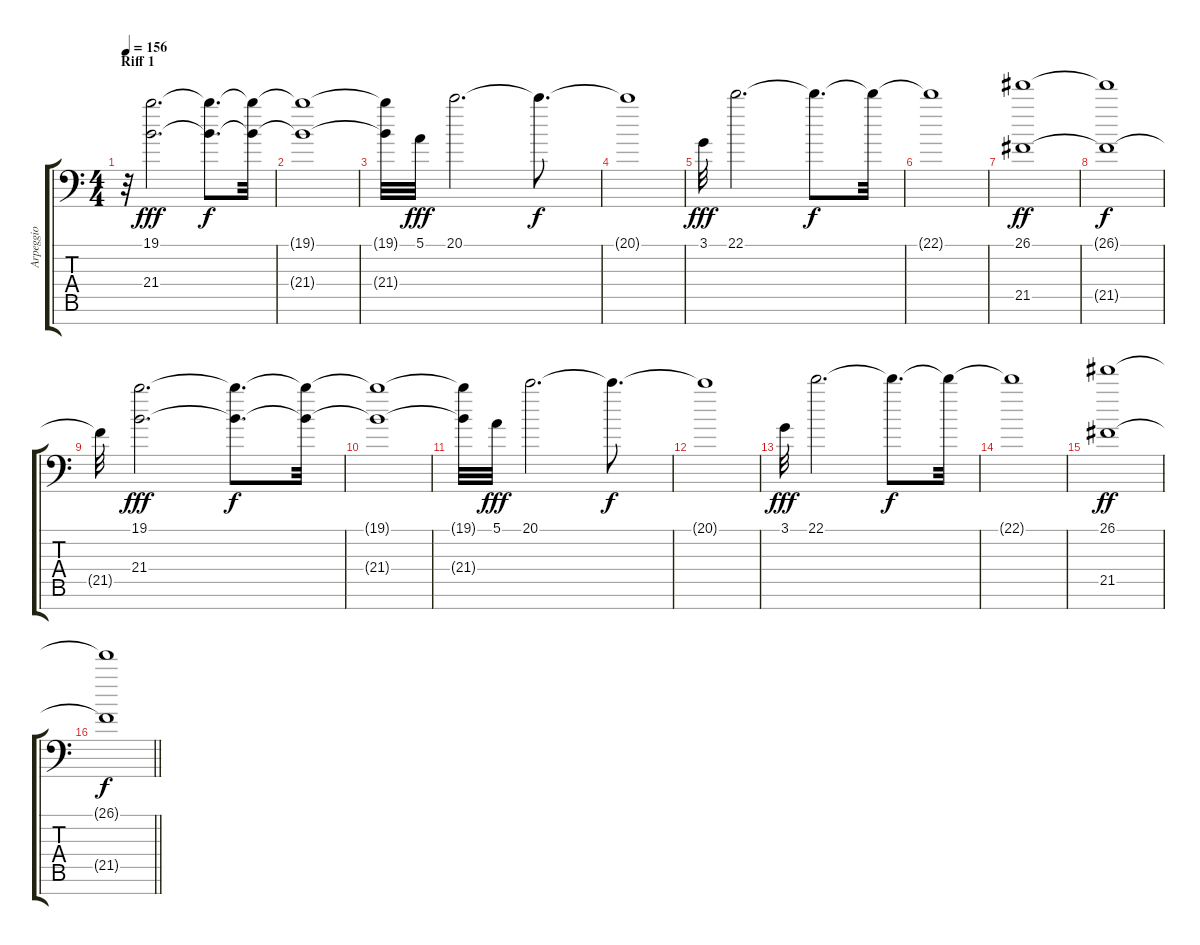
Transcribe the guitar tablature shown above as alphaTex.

\track ("Arpeggio" "Arpeggio") {instrument lead6voice}
\staff {score tabs}
\tuning (E4 B3 G3 D3 A2 E2 C-1) {hide}
\ts (4 4)
\section ("" "Riff 1")
\tempo 156
\clef f4
\ks c
r.32{dy f} (19.1 21.4).2{d dy fff} (19.1{t} 21.4{t}).8{d dy f} (19.1{t} 21.4{t}).32 |
(19.1{t} 21.4{t}).1 |
(19.1{t} 21.4{t}).32 5.1.32{dy fff} 20.1.2{d} 20.1{t}.8{d dy f} |
20.1{t}.1 |
3.1.32{dy fff} 22.1.2{d} 22.1{t}.8{d dy f} 22.1{t}.32 |
22.1{t}.1 |
(26.1 21.5).1{dy ff} |
(26.1{t} 21.5{t}).1{dy f} |
21.5{t}.32 (19.1 21.4).2{d dy fff} (19.1{t} 21.4{t}).8{d dy f} (19.1{t} 21.4{t}).32 |
(19.1{t} 21.4{t}).1 |
(19.1{t} 21.4{t}).32 5.1.32{dy fff} 20.1.2{d} 20.1{t}.8{d dy f} |
20.1{t}.1 |
3.1.32{dy fff} 22.1.2{d} 22.1{t}.8{d dy f} 22.1{t}.32 |
22.1{t}.1 |
(26.1 21.5).1{dy ff} |
\barLineRight lightlight
(26.1{t} 21.5{t}).1{dy f}
